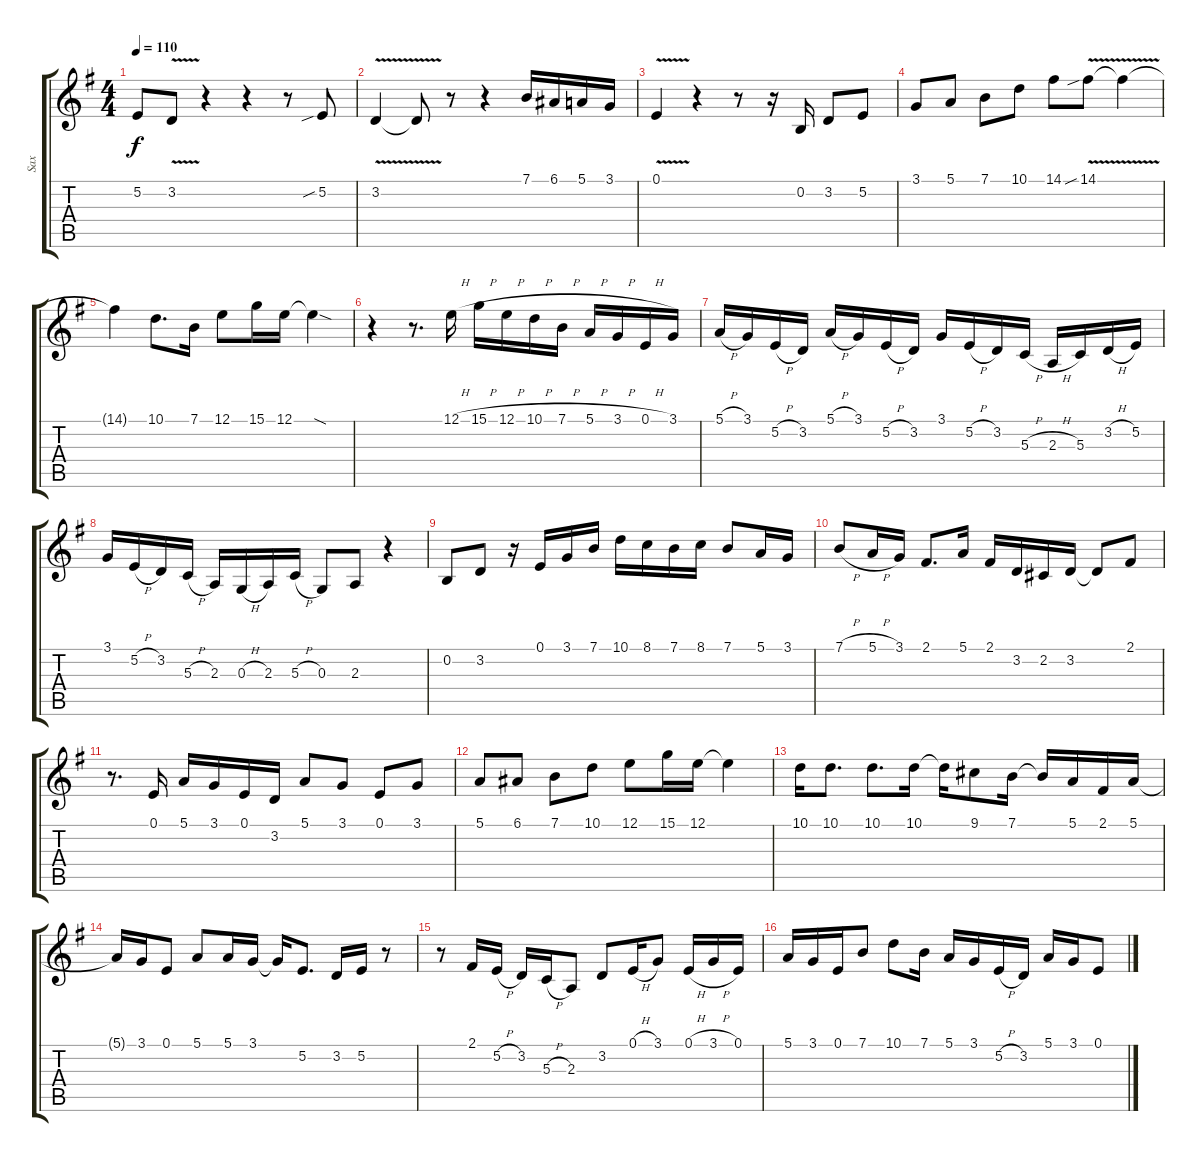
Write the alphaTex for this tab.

\track ("Sax" "Sax") {instrument altosax}
\staff {score tabs}
\tuning (E4 B3 G3 D3 A2 E2) {hide}
\ts (4 4)
\tempo 110
\clef g2
\ks eminor
5.2.8{dy f} 3.2{v}.8 r.4 r.4 r.8 5.2{sib}.8 |
3.2{v}.4 3.2{t}.8 r.8 r.4 7.1.16 6.1.16 5.1.16 3.1.16 |
0.1{v}.4 r.4 r.8 r.16 0.2.16 3.2.8 5.2.8 |
3.1.8 5.1.8 7.1.8 10.1.8 14.1.8 14.1{v sib}.8 14.1{t}.4 |
14.1{t}.4 10.1.8{d} 7.1.16 12.1.8 15.1.16 12.1.16 12.1{sod t}.4 |
r.4 r.8{d} 12.1{h}.16 15.1{h}.16 12.1{h}.16 10.1{h}.16 7.1{h}.16 5.1{h}.16 3.1{h}.16 0.1{h}.16 3.1.16 |
5.1{h}.16 3.1.16 5.2{h}.16 3.2.16 5.1{h}.16 3.1.16 5.2{h}.16 3.2.16 3.1.16 5.2{h}.16 3.2.16 5.3{h}.16 2.3{h}.16 5.3.16 3.2{h}.16 5.2.16 |
3.1.16 5.2{h}.16 3.2.16 5.3{h}.16 2.3.16 0.3{h}.16 2.3.16 5.3{h}.16 0.3.8 2.3.8 r.4 |
0.2.8 3.2.8 r.16 0.1.16 3.1.16 7.1.16 10.1.16 8.1.16 7.1.16 8.1.16 7.1.8 5.1.16 3.1.16 |
7.1{h}.8 5.1{h}.16 3.1.16 2.1.8{d} 5.1.16 2.1.16 3.2.16 2.2.16 3.2.16 3.2{t}.8 2.1.8 |
r.8{d} 0.1.16 5.1.16 3.1.16 0.1.16 3.2.16 5.1.8 3.1.8 0.1.8 3.1.8 |
5.1.8 6.1.8 7.1.8 10.1.8 12.1.8 15.1.16 12.1.16 12.1{t}.4 |
10.1.16 10.1.8{d} 10.1.8{d} 10.1.16 10.1{t}.16 9.1.8 7.1.16 7.1{t}.16 5.1.16 2.1.16 5.1.16 |
5.1{t}.16 3.1.16 0.1.8 5.1.8 5.1.16 3.1.16 3.1{t}.16 5.2.8{d} 3.2.16 5.2.16 r.8 |
r.8 2.1.16 5.2{h}.16 3.2.16 5.3{h}.16 2.3.8 3.2.8 0.1{h}.16 3.1.8 0.1{h}.16 3.1{h}.16 0.1.16 |
5.1.16 3.1.16 0.1.16 7.1.8 10.1.8 7.1.16 5.1.16 3.1.16 5.2{h}.16 3.2.16 5.1.16 3.1.16 0.1.8
